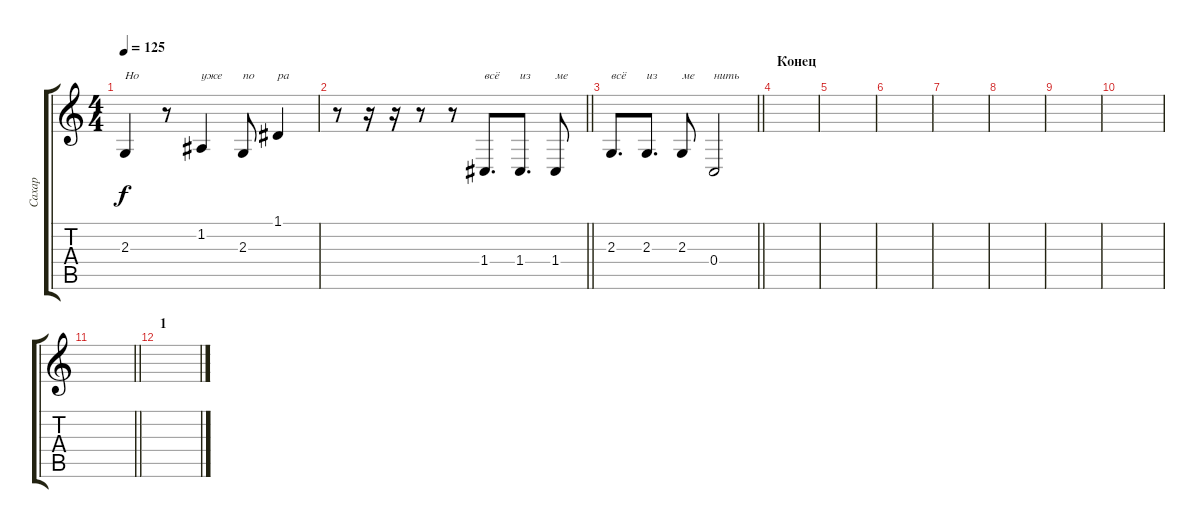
\track ("Сахар" "Сахар") {instrument tuba}
\staff {score tabs}
\tuning (D4 A3 F3 C3 G2 C2) {hide}
\ts (4 4)
\tempo 125
\clef g2
\ks c
2.3.4{txt "Но" dy f} r.8 1.2.4{txt "уже"} 2.3.8{txt "по"} 1.1.4{txt "ра"} |
\barLineRight lightlight
r.8 r.16 r.16 r.8 r.8 1.4.8{d txt "всё"} 1.4.8{d txt "из"} 1.4.8{txt "ме"} |
\barLineRight lightlight
2.3.8{d txt "всё"} 2.3.8{d txt "из"} 2.3.8{txt "ме"} 0.4.2{txt "нить"} |
\section ("" "Конец")
|
|
|
|
|
|
|
\barLineRight lightlight
|
\section ("" "1")
